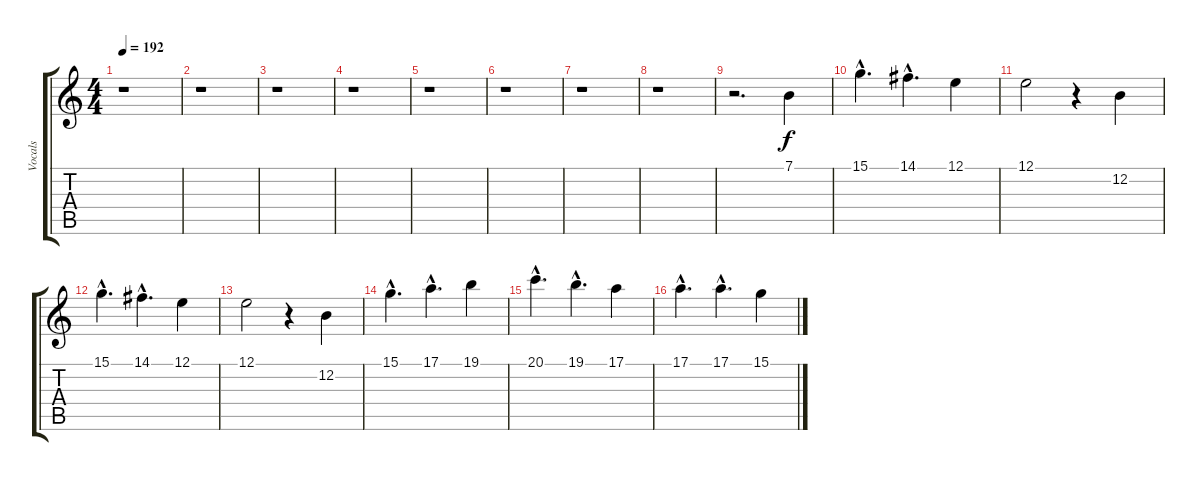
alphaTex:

\track ("Vocals" "Vocals") {instrument synthvoice}
\staff {score tabs}
\tuning (E4 B3 G3 D3 A2 E2) {hide}
\ts (4 4)
\tempo 192
\clef g2
\ks c
r.1{dy f} |
r.1 |
r.1 |
r.1 |
r.1 |
r.1 |
r.1 |
r.1 |
r.2{d} 7.1.4 |
15.1{hac}.4{d} 14.1{hac}.4{d} 12.1.4 |
12.1.2 r.4 12.2.4 |
15.1{hac}.4{d} 14.1{hac}.4{d} 12.1.4 |
12.1.2 r.4 12.2.4 |
15.1{hac}.4{d} 17.1{hac}.4{d} 19.1.4 |
20.1{hac}.4{d} 19.1{hac}.4{d} 17.1.4 |
17.1{hac}.4{d} 17.1{hac}.4{d} 15.1.4
